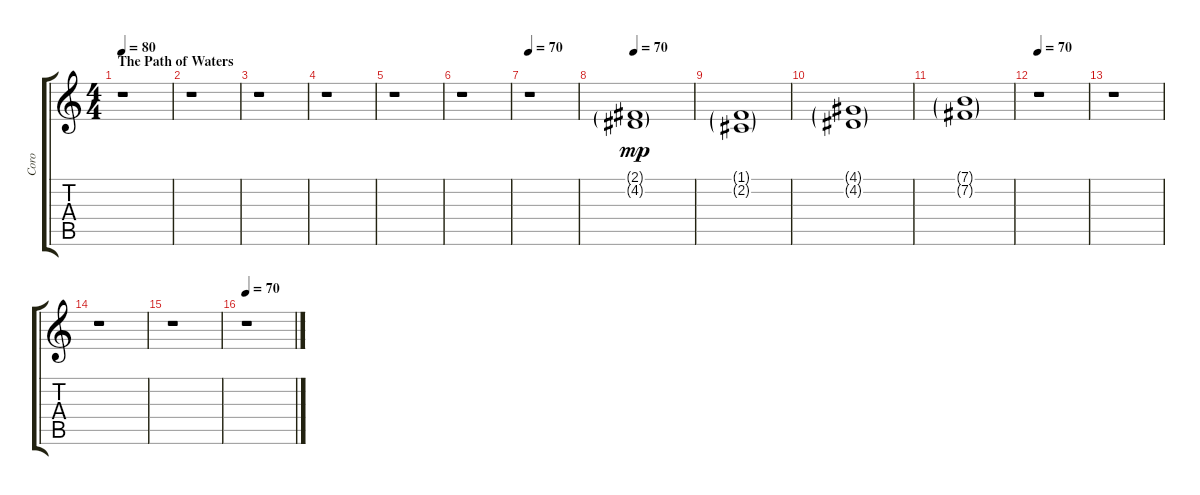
\track ("Coro" "Coro") {instrument choiraahs}
\staff {score tabs}
\tuning (E4 B3 G3 D3 A2 E2) {hide}
\ts (4 4)
\section ("" "The Path of Waters")
\tempo 80
\clef g2
\ks c
r.1{dy mp} |
r.1 |
r.1 |
r.1 |
r.1 |
r.1 |
\tempo 70
r.1 |
\tempo 70
(2.1{g} 4.2{g}).1 |
(1.1{g} 2.2{g}).1 |
(4.1{g} 4.2{g}).1 |
(7.1{g} 7.2{g}).1 |
\tempo 70
r.1 |
r.1 |
r.1 |
r.1 |
\tempo 70
r.1
